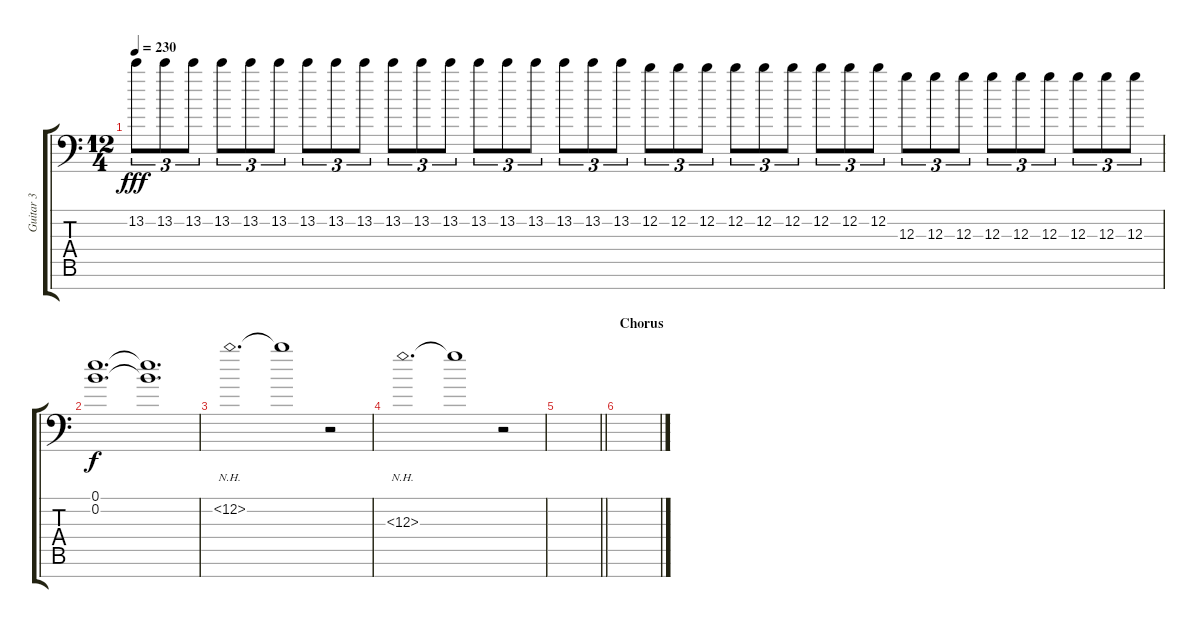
\track ("Guitar 3" "Guitar 3") {instrument distortionguitar}
\staff {score tabs}
\tuning (E4 B3 G3 D3 A2 E2 A1) {hide}
\ts (12 4)
\tempo 230
\clef f4
\ks c
13.2.8{tu (3 2) dy fff} 13.2.8{tu (3 2)} 13.2.8{tu (3 2)} 13.2.8{tu (3 2)} 13.2.8{tu (3 2)} 13.2.8{tu (3 2)} 13.2.8{tu (3 2)} 13.2.8{tu (3 2)} 13.2.8{tu (3 2)} 13.2.8{tu (3 2)} 13.2.8{tu (3 2)} 13.2.8{tu (3 2)} 13.2.8{tu (3 2)} 13.2.8{tu (3 2)} 13.2.8{tu (3 2)} 13.2.8{tu (3 2)} 13.2.8{tu (3 2)} 13.2.8{tu (3 2)} 12.2.8{tu (3 2)} 12.2.8{tu (3 2)} 12.2.8{tu (3 2)} 12.2.8{tu (3 2)} 12.2.8{tu (3 2)} 12.2.8{tu (3 2)} 12.2.8{tu (3 2)} 12.2.8{tu (3 2)} 12.2.8{tu (3 2)} 12.3.8{tu (3 2)} 12.3.8{tu (3 2)} 12.3.8{tu (3 2)} 12.3.8{tu (3 2)} 12.3.8{tu (3 2)} 12.3.8{tu (3 2)} 12.3.8{tu (3 2)} 12.3.8{tu (3 2)} 12.3.8{tu (3 2)} |
(0.1 0.2).1{d dy f volume 0} (0.1{t} 0.2{t}).1{d} |
12.2{nh}.1{d volume 14} 12.2{t}.1 r.2{volume 0} |
12.3{nh}.1{d volume 14} 12.3{t}.1 r.2 |
\barLineRight lightlight
|
\section ("" "Chorus ")
